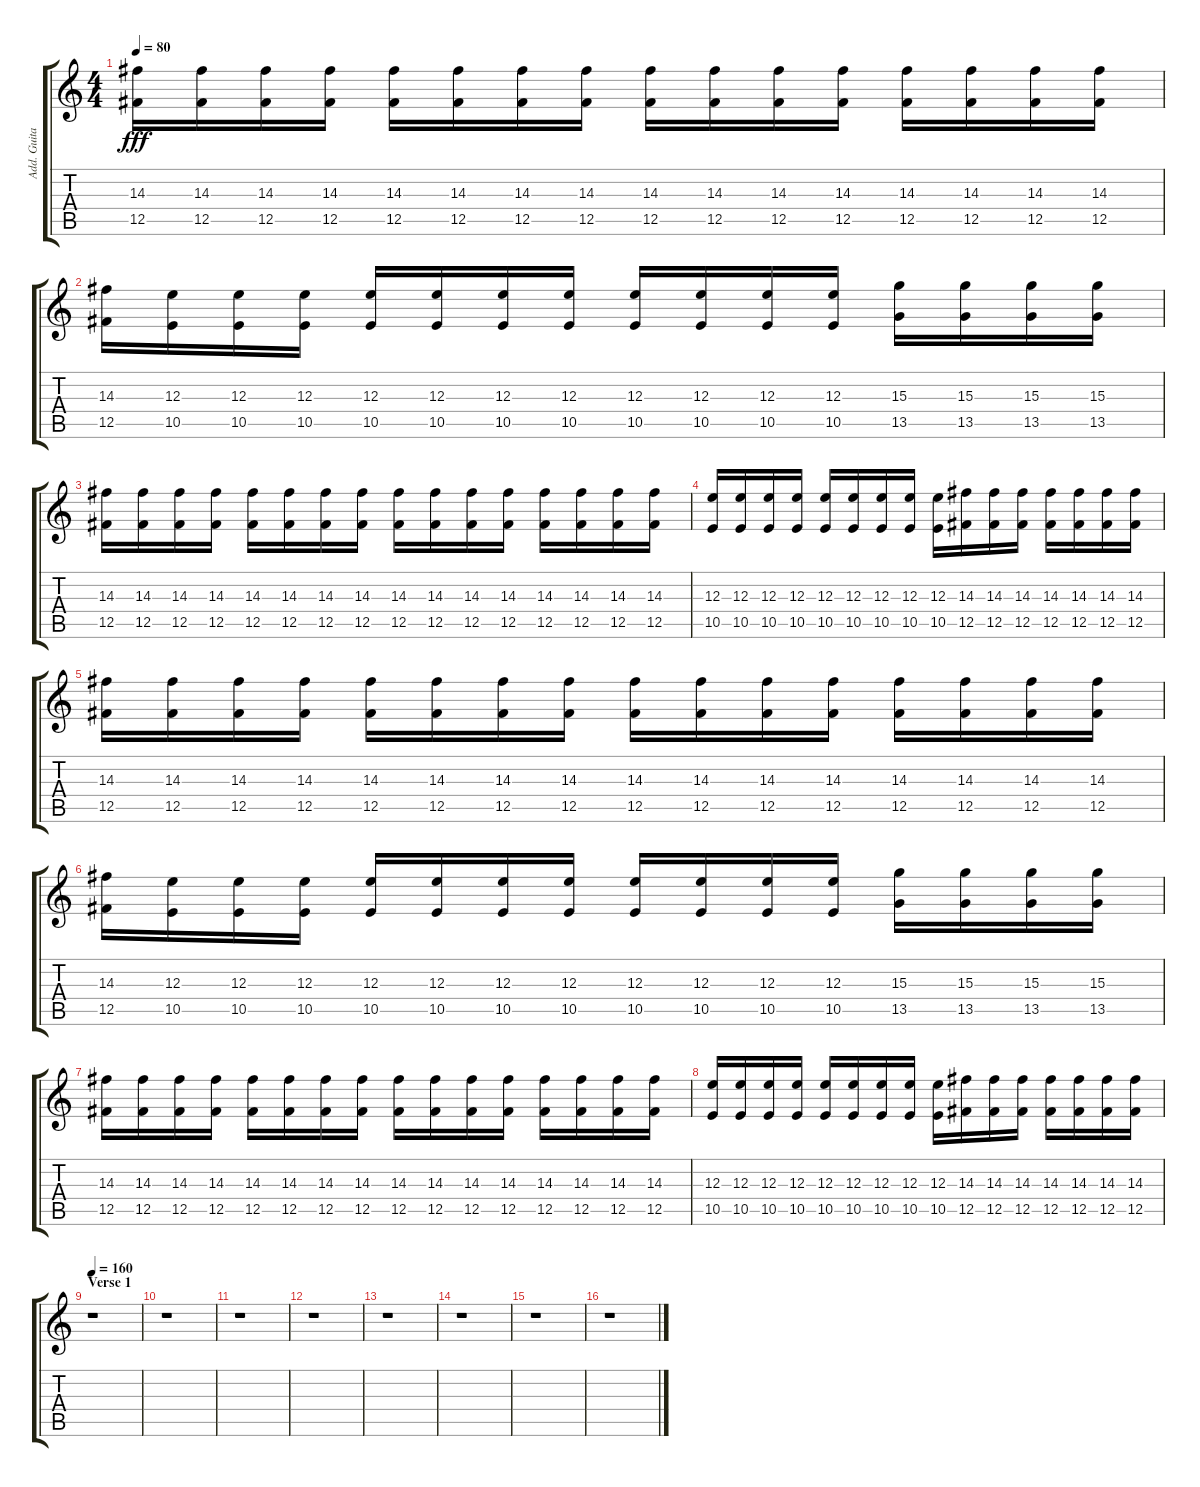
\track ("Add. Guitar/Solo" "Add. Guita") {instrument distortionguitar}
\staff {score tabs}
\tuning (Db4 Ab3 E3 B2 Gb2 B1) {hide}
\ts (4 4)
\tempo 80
\clef g2
\ks c
(14.3 12.5).16{dy fff} (14.3 12.5).16 (14.3 12.5).16 (14.3 12.5).16 (14.3 12.5).16 (14.3 12.5).16 (14.3 12.5).16 (14.3 12.5).16 (14.3 12.5).16 (14.3 12.5).16 (14.3 12.5).16 (14.3 12.5).16 (14.3 12.5).16 (14.3 12.5).16 (14.3 12.5).16 (14.3 12.5).16 |
(14.3 12.5).16 (12.3 10.5).16 (12.3 10.5).16 (12.3 10.5).16 (12.3 10.5).16 (12.3 10.5).16 (12.3 10.5).16 (12.3 10.5).16 (12.3 10.5).16 (12.3 10.5).16 (12.3 10.5).16 (12.3 10.5).16 (15.3 13.5).16 (15.3 13.5).16 (15.3 13.5).16 (15.3 13.5).16 |
(14.3 12.5).16 (14.3 12.5).16 (14.3 12.5).16 (14.3 12.5).16 (14.3 12.5).16 (14.3 12.5).16 (14.3 12.5).16 (14.3 12.5).16 (14.3 12.5).16 (14.3 12.5).16 (14.3 12.5).16 (14.3 12.5).16 (14.3 12.5).16 (14.3 12.5).16 (14.3 12.5).16 (14.3 12.5).16 |
(12.3 10.5).16 (12.3 10.5).16 (12.3 10.5).16 (12.3 10.5).16 (12.3 10.5).16 (12.3 10.5).16 (12.3 10.5).16 (12.3 10.5).16 (12.3 10.5).16 (14.3 12.5).16 (14.3 12.5).16 (14.3 12.5).16 (14.3 12.5).16 (14.3 12.5).16 (14.3 12.5).16 (14.3 12.5).16 |
(14.3 12.5).16 (14.3 12.5).16 (14.3 12.5).16 (14.3 12.5).16 (14.3 12.5).16 (14.3 12.5).16 (14.3 12.5).16 (14.3 12.5).16 (14.3 12.5).16 (14.3 12.5).16 (14.3 12.5).16 (14.3 12.5).16 (14.3 12.5).16 (14.3 12.5).16 (14.3 12.5).16 (14.3 12.5).16 |
(14.3 12.5).16 (12.3 10.5).16 (12.3 10.5).16 (12.3 10.5).16 (12.3 10.5).16 (12.3 10.5).16 (12.3 10.5).16 (12.3 10.5).16 (12.3 10.5).16 (12.3 10.5).16 (12.3 10.5).16 (12.3 10.5).16 (15.3 13.5).16 (15.3 13.5).16 (15.3 13.5).16 (15.3 13.5).16 |
(14.3 12.5).16 (14.3 12.5).16 (14.3 12.5).16 (14.3 12.5).16 (14.3 12.5).16 (14.3 12.5).16 (14.3 12.5).16 (14.3 12.5).16 (14.3 12.5).16 (14.3 12.5).16 (14.3 12.5).16 (14.3 12.5).16 (14.3 12.5).16 (14.3 12.5).16 (14.3 12.5).16 (14.3 12.5).16 |
(12.3 10.5).16 (12.3 10.5).16 (12.3 10.5).16 (12.3 10.5).16 (12.3 10.5).16 (12.3 10.5).16 (12.3 10.5).16 (12.3 10.5).16 (12.3 10.5).16 (14.3 12.5).16 (14.3 12.5).16 (14.3 12.5).16 (14.3 12.5).16 (14.3 12.5).16 (14.3 12.5).16 (14.3 12.5).16 |
\section ("" "Verse 1")
\tempo 160
r.1 |
r.1 |
r.1 |
r.1 |
r.1 |
r.1 |
r.1 |
r.1
